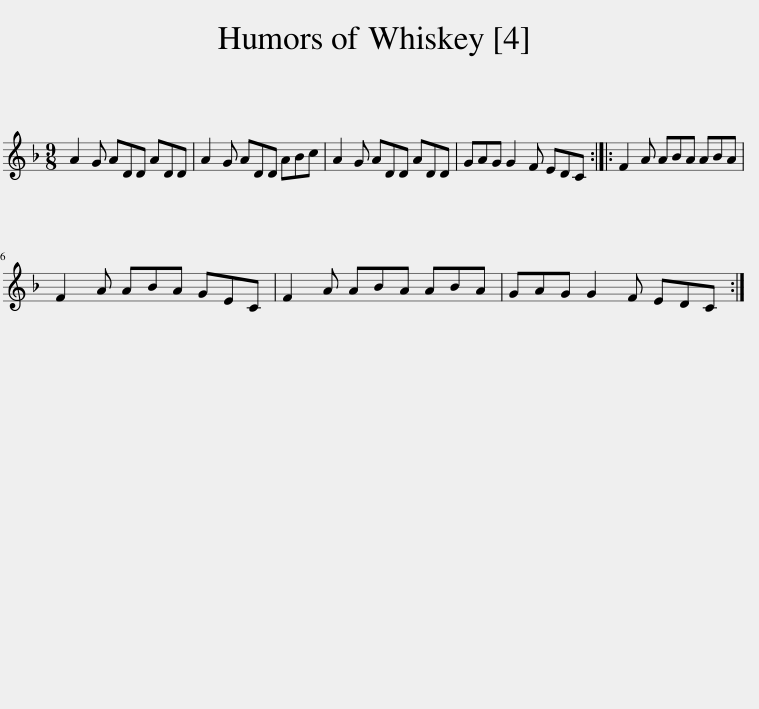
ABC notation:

X:1
L:1/8
M:9/8
I:linebreak $
K:Dmin
V:1 treble
V:1
 A2 G ADD ADD | A2 G ADD ABc | A2 G ADD ADD | GAG G2 F EDC :: F2 A ABA ABA |$ %5
 F2 A ABA GEC | F2 A ABA ABA | GAG G2 F EDC :| %8
